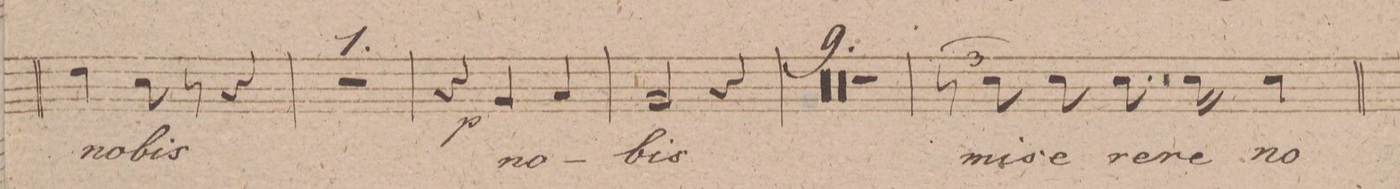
**kern	**text	**dynam
*I"Tenore.	*	*
*clefC4	*	*
*k[f#]	*	*
*met(c)	*	*
*M3/4	*	*
4c\	no-	.
8B\	-bis	.
8r	.	.
4r	.	.
=114	=114	=114
2.r	.	.
=115	=115	=115
4r	.	.
4F#/	no-	p
4G/	.	.
=116	=116	=116
2F#/	-bis.	.
4r	.	.
=117	=117	=117
0.r	.	.
=118	=118	=118
=119	=119	=119
=120	=120	=120
=121	=121	=121
0.r	.	.
=122	=122	=122
=123	=123	=123
=124	=124	=124
=125	=125	=125
2.r	.	.
=126	=126	=126
12r	.	.
12B\	mi-	.
12B\	-se-	.
8.B\	-re-	.
16B\	-re	.
4B\	no-	.
=127	=127	=127
*-	*-	*-
